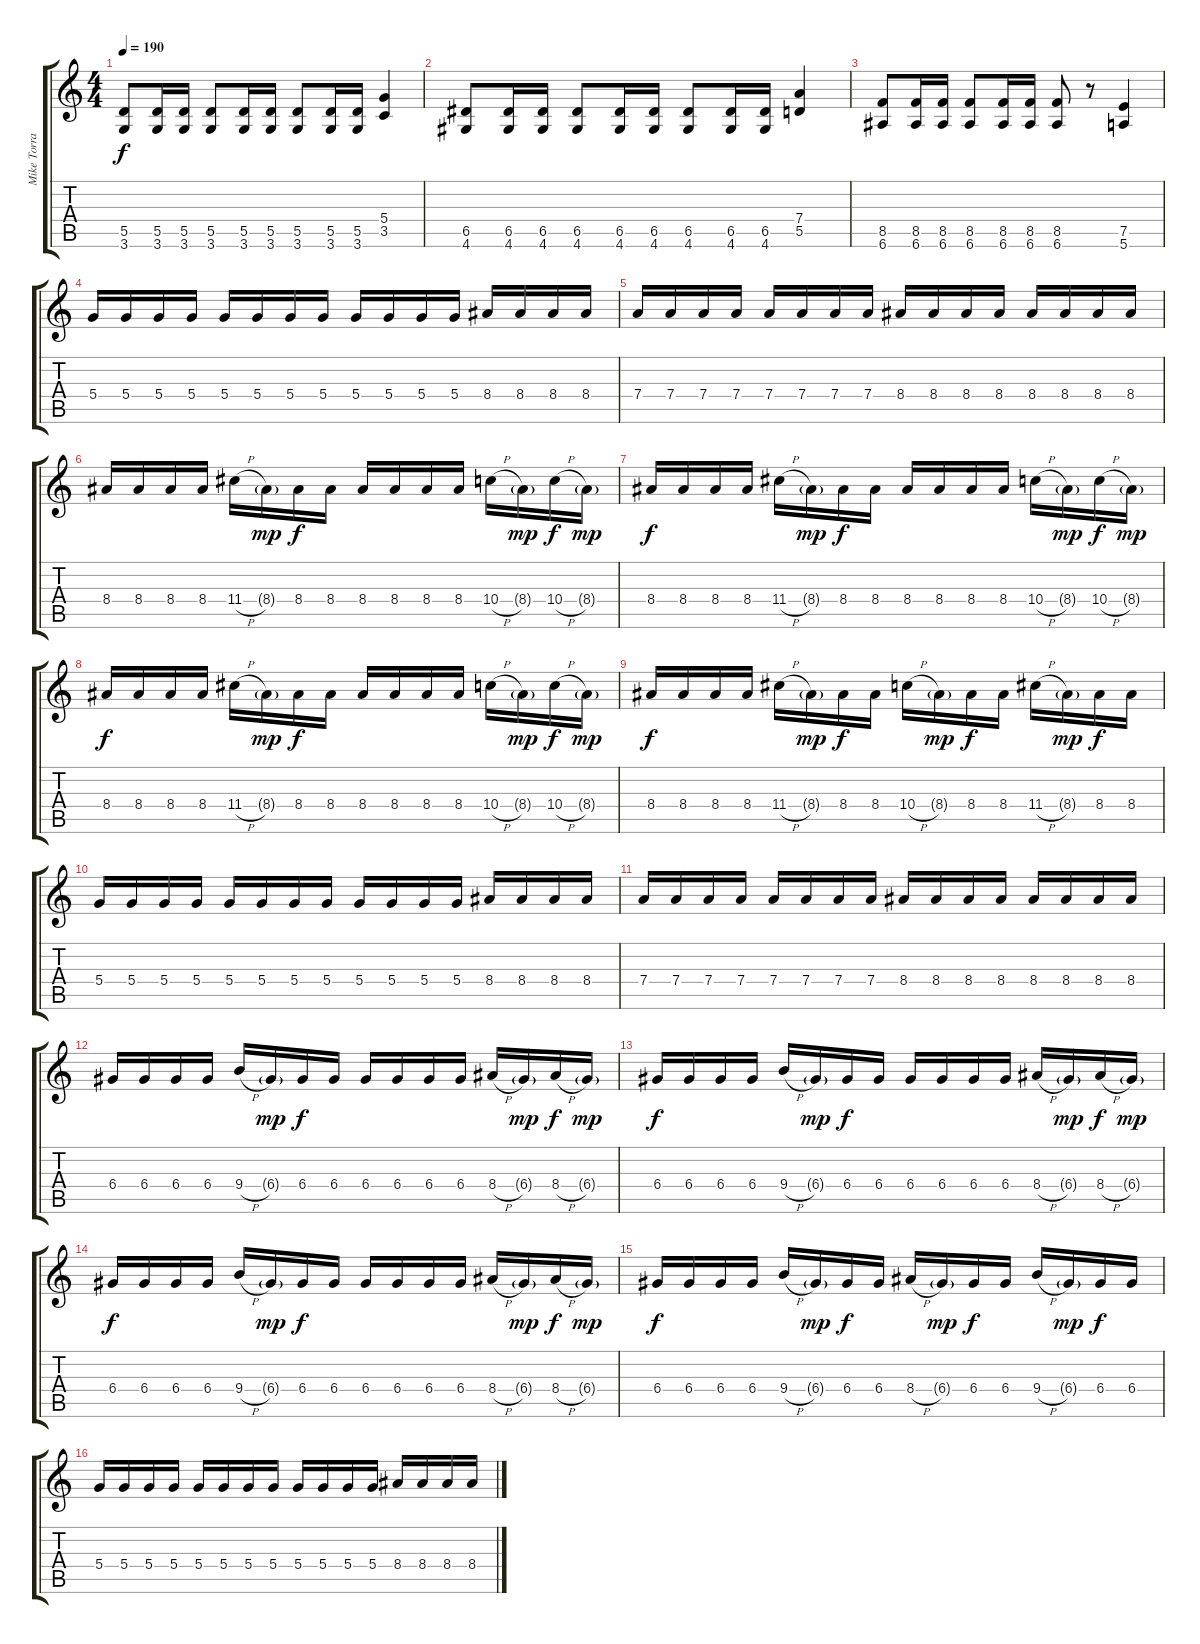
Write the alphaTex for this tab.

\track ("Mike Torrao" "Mike Torra") {instrument distortionguitar}
\staff {score tabs}
\tuning (E4 B3 G3 D3 A2 E2) {hide}
\ts (4 4)
\tempo 190
\clef g2
\ks c
(5.5 3.6).8{dy f} (5.5 3.6).16 (5.5 3.6).16 (5.5 3.6).8 (5.5 3.6).16 (5.5 3.6).16 (5.5 3.6).8 (5.5 3.6).16 (5.5 3.6).16 (5.4 3.5).4 |
(6.5 4.6).8 (6.5 4.6).16 (6.5 4.6).16 (6.5 4.6).8 (6.5 4.6).16 (6.5 4.6).16 (6.5 4.6).8 (6.5 4.6).16 (6.5 4.6).16 (7.4 5.5).4 |
(8.5 6.6).8 (8.5 6.6).16 (8.5 6.6).16 (8.5 6.6).8 (8.5 6.6).16 (8.5 6.6).16 (8.5 6.6).8 r.8 (7.5 5.6).4 |
5.4.16 5.4.16 5.4.16 5.4.16 5.4.16 5.4.16 5.4.16 5.4.16 5.4.16 5.4.16 5.4.16 5.4.16 8.4.16 8.4.16 8.4.16 8.4.16 |
7.4.16 7.4.16 7.4.16 7.4.16 7.4.16 7.4.16 7.4.16 7.4.16 8.4.16 8.4.16 8.4.16 8.4.16 8.4.16 8.4.16 8.4.16 8.4.16 |
8.4.16 8.4.16 8.4.16 8.4.16 11.4{h}.16 8.4{g}.16{dy mp} 8.4.16{dy f} 8.4.16 8.4.16 8.4.16 8.4.16 8.4.16 10.4{h}.16 8.4{g}.16{dy mp} 10.4{h}.16{dy f} 8.4{g}.16{dy mp} |
8.4.16{dy f} 8.4.16 8.4.16 8.4.16 11.4{h}.16 8.4{g}.16{dy mp} 8.4.16{dy f} 8.4.16 8.4.16 8.4.16 8.4.16 8.4.16 10.4{h}.16 8.4{g}.16{dy mp} 10.4{h}.16{dy f} 8.4{g}.16{dy mp} |
8.4.16{dy f} 8.4.16 8.4.16 8.4.16 11.4{h}.16 8.4{g}.16{dy mp} 8.4.16{dy f} 8.4.16 8.4.16 8.4.16 8.4.16 8.4.16 10.4{h}.16 8.4{g}.16{dy mp} 10.4{h}.16{dy f} 8.4{g}.16{dy mp} |
8.4.16{dy f} 8.4.16 8.4.16 8.4.16 11.4{h}.16 8.4{g}.16{dy mp} 8.4.16{dy f} 8.4.16 10.4{h}.16 8.4{g}.16{dy mp} 8.4.16{dy f} 8.4.16 11.4{h}.16 8.4{g}.16{dy mp} 8.4.16{dy f} 8.4.16 |
5.4.16 5.4.16 5.4.16 5.4.16 5.4.16 5.4.16 5.4.16 5.4.16 5.4.16 5.4.16 5.4.16 5.4.16 8.4.16 8.4.16 8.4.16 8.4.16 |
7.4.16 7.4.16 7.4.16 7.4.16 7.4.16 7.4.16 7.4.16 7.4.16 8.4.16 8.4.16 8.4.16 8.4.16 8.4.16 8.4.16 8.4.16 8.4.16 |
6.4.16 6.4.16 6.4.16 6.4.16 9.4{h}.16 6.4{g}.16{dy mp} 6.4.16{dy f} 6.4.16 6.4.16 6.4.16 6.4.16 6.4.16 8.4{h}.16 6.4{g}.16{dy mp} 8.4{h}.16{dy f} 6.4{g}.16{dy mp} |
6.4.16{dy f} 6.4.16 6.4.16 6.4.16 9.4{h}.16 6.4{g}.16{dy mp} 6.4.16{dy f} 6.4.16 6.4.16 6.4.16 6.4.16 6.4.16 8.4{h}.16 6.4{g}.16{dy mp} 8.4{h}.16{dy f} 6.4{g}.16{dy mp} |
6.4.16{dy f} 6.4.16 6.4.16 6.4.16 9.4{h}.16 6.4{g}.16{dy mp} 6.4.16{dy f} 6.4.16 6.4.16 6.4.16 6.4.16 6.4.16 8.4{h}.16 6.4{g}.16{dy mp} 8.4{h}.16{dy f} 6.4{g}.16{dy mp} |
6.4.16{dy f} 6.4.16 6.4.16 6.4.16 9.4{h}.16 6.4{g}.16{dy mp} 6.4.16{dy f} 6.4.16 8.4{h}.16 6.4{g}.16{dy mp} 6.4.16{dy f} 6.4.16 9.4{h}.16 6.4{g}.16{dy mp} 6.4.16{dy f} 6.4.16 |
5.4.16 5.4.16 5.4.16 5.4.16 5.4.16 5.4.16 5.4.16 5.4.16 5.4.16 5.4.16 5.4.16 5.4.16 8.4.16 8.4.16 8.4.16 8.4.16
